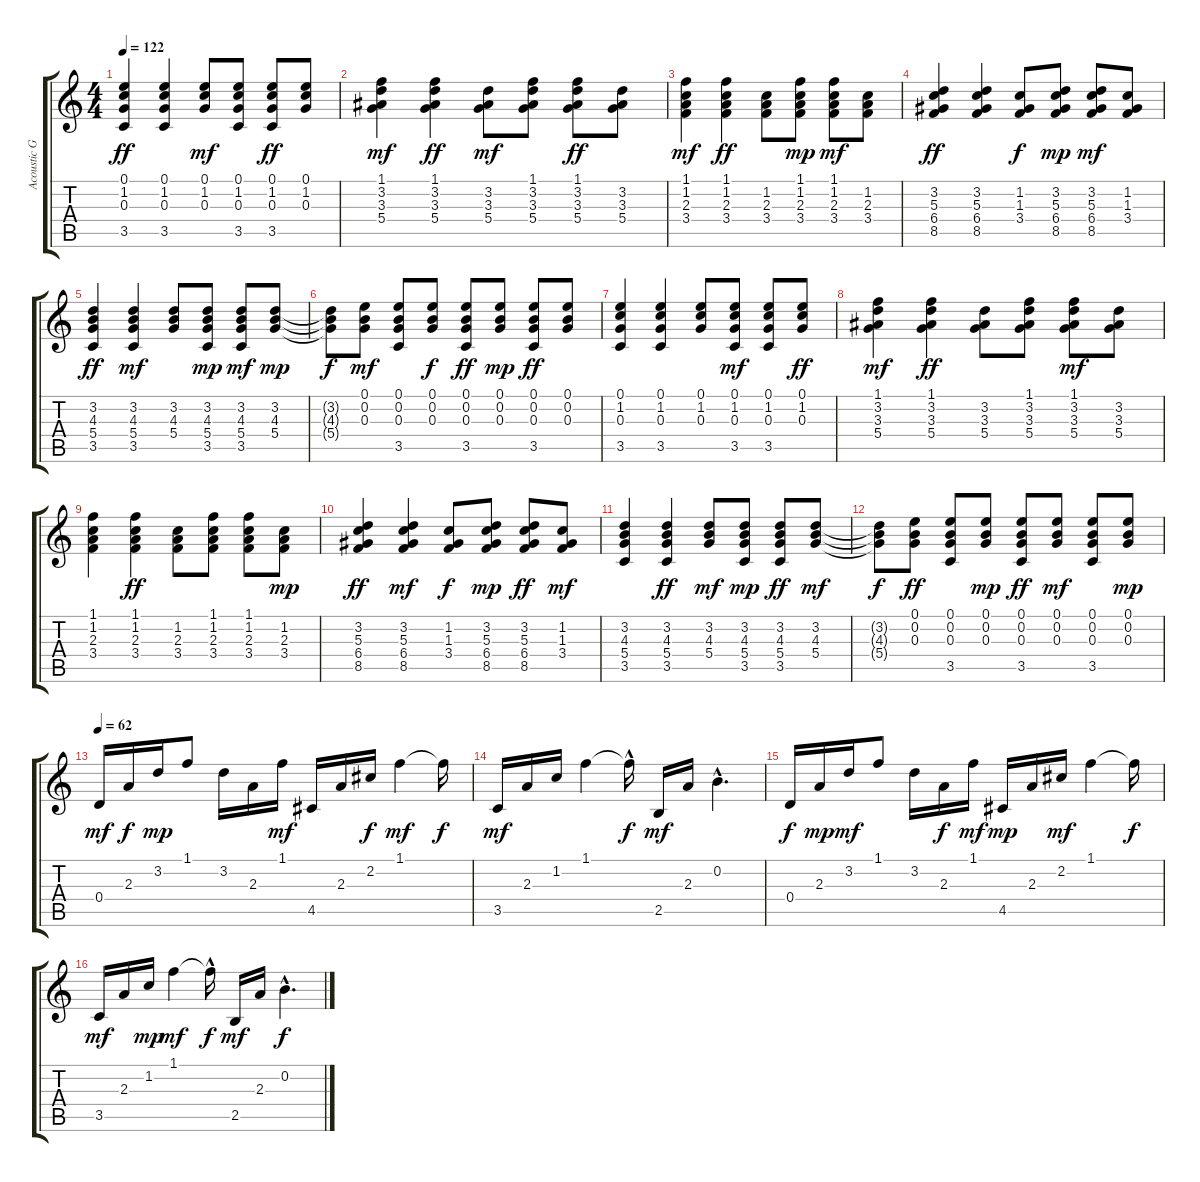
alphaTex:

\track ("Acoustic Guitar 1" "Acoustic G") {instrument acousticguitarsteel}
\staff {score tabs}
\tuning (E4 B3 G3 D3 A2 E2) {hide}
\ts (4 4)
\tempo 122
\clef g2
\ks c
(0.1 1.2 0.3 3.5).4{dy ff} (0.1 1.2 0.3 3.5).4 (0.1 1.2 0.3).8{dy mf} (0.1 1.2 0.3 3.5).8 (0.1 1.2 0.3 3.5).8{dy ff} (0.1 1.2 0.3).8 |
(1.1 3.2 3.3 5.4).4{dy mf} (1.1 3.2 3.3 5.4).4{dy ff} (3.2 3.3 5.4).8{dy mf} (1.1 3.2 3.3 5.4).8 (1.1 3.2 3.3 5.4).8{dy ff} (3.2 3.3 5.4).8 |
(1.1 1.2 2.3 3.4).4{dy mf} (1.1 1.2 2.3 3.4).4{dy ff} (1.2 2.3 3.4).8 (1.1 1.2 2.3 3.4).8{dy mp} (1.1 1.2 2.3 3.4).8{dy mf} (1.2 2.3 3.4).8 |
(3.2 5.3 6.4 8.5).4{dy ff} (3.2 5.3 6.4 8.5).4 (1.2 1.3 3.4).8{dy f} (3.2 5.3 6.4 8.5).8{dy mp} (3.2 5.3 6.4 8.5).8{dy mf} (1.2 1.3 3.4).8 |
(3.2 4.3 5.4 3.5).4{dy ff} (3.2 4.3 5.4 3.5).4{dy mf} (3.2 4.3 5.4).8 (3.2 4.3 5.4 3.5).8{dy mp} (3.2 4.3 5.4 3.5).8{dy mf} (3.2 4.3 5.4).8{dy mp} |
(3.2{t} 4.3{t} 5.4{t}).8{dy f} (0.1 0.2 0.3).8{dy mf} (0.1 0.2 0.3 3.5).8 (0.1 0.2 0.3).8{dy f} (0.1 0.2 0.3 3.5).8{dy ff} (0.1 0.2 0.3).8{dy mp} (0.1 0.2 0.3 3.5).8{dy ff} (0.1 0.2 0.3).8 |
(0.1 1.2 0.3 3.5).4 (0.1 1.2 0.3 3.5).4 (0.1 1.2 0.3).8 (0.1 1.2 0.3 3.5).8{dy mf} (0.1 1.2 0.3 3.5).8 (0.1 1.2 0.3).8{dy ff} |
(1.1 3.2 3.3 5.4).4{dy mf} (1.1 3.2 3.3 5.4).4{dy ff} (3.2 3.3 5.4).8 (1.1 3.2 3.3 5.4).8 (1.1 3.2 3.3 5.4).8{dy mf} (3.2 3.3 5.4).8 |
(1.1 1.2 2.3 3.4).4 (1.1 1.2 2.3 3.4).4{dy ff} (1.2 2.3 3.4).8 (1.1 1.2 2.3 3.4).8 (1.1 1.2 2.3 3.4).8 (1.2 2.3 3.4).8{dy mp} |
(3.2 5.3 6.4 8.5).4{dy ff} (3.2 5.3 6.4 8.5).4{dy mf} (1.2 1.3 3.4).8{dy f} (3.2 5.3 6.4 8.5).8{dy mp} (3.2 5.3 6.4 8.5).8{dy ff} (1.2 1.3 3.4).8{dy mf} |
(3.2 4.3 5.4 3.5).4 (3.2 4.3 5.4 3.5).4{dy ff} (3.2 4.3 5.4).8{dy mf} (3.2 4.3 5.4 3.5).8{dy mp} (3.2 4.3 5.4 3.5).8{dy ff} (3.2 4.3 5.4).8{dy mf} |
(3.2{t} 4.3{t} 5.4{t}).8{dy f} (0.1 0.2 0.3).8{dy ff} (0.1 0.2 0.3 3.5).8 (0.1 0.2 0.3).8{dy mp} (0.1 0.2 0.3 3.5).8{dy ff} (0.1 0.2 0.3).8{dy mf} (0.1 0.2 0.3 3.5).8 (0.1 0.2 0.3).8{dy mp} |
\tempo 62
0.4.16{dy mf} 2.3.16{dy f} 3.2.16{dy mp} 1.1.8 3.2.16 2.3.16 1.1.16{dy mf} 4.5.16 2.3.16 2.2.16{dy f} 1.1.4{dy mf} 1.1{t}.16{dy f} |
3.5.16{dy mf} 2.3.16 1.2.16 1.1.4 1.1{hac t}.16{dy f} 2.5.16{dy mf} 2.3.16 0.2{hac}.4{d} |
0.4.16{dy f} 2.3.16{dy mp} 3.2.16{dy mf} 1.1.8 3.2.16 2.3.16{dy f} 1.1.16{dy mf} 4.5.16{dy mp} 2.3.16 2.2.16{dy mf} 1.1.4 1.1{t}.16{dy f} |
3.5.16{dy mf} 2.3.16 1.2.16{dy mp} 1.1.4{dy mf} 1.1{hac t}.16{dy f} 2.5.16{dy mf} 2.3.16 0.2{hac}.4{d dy f}
